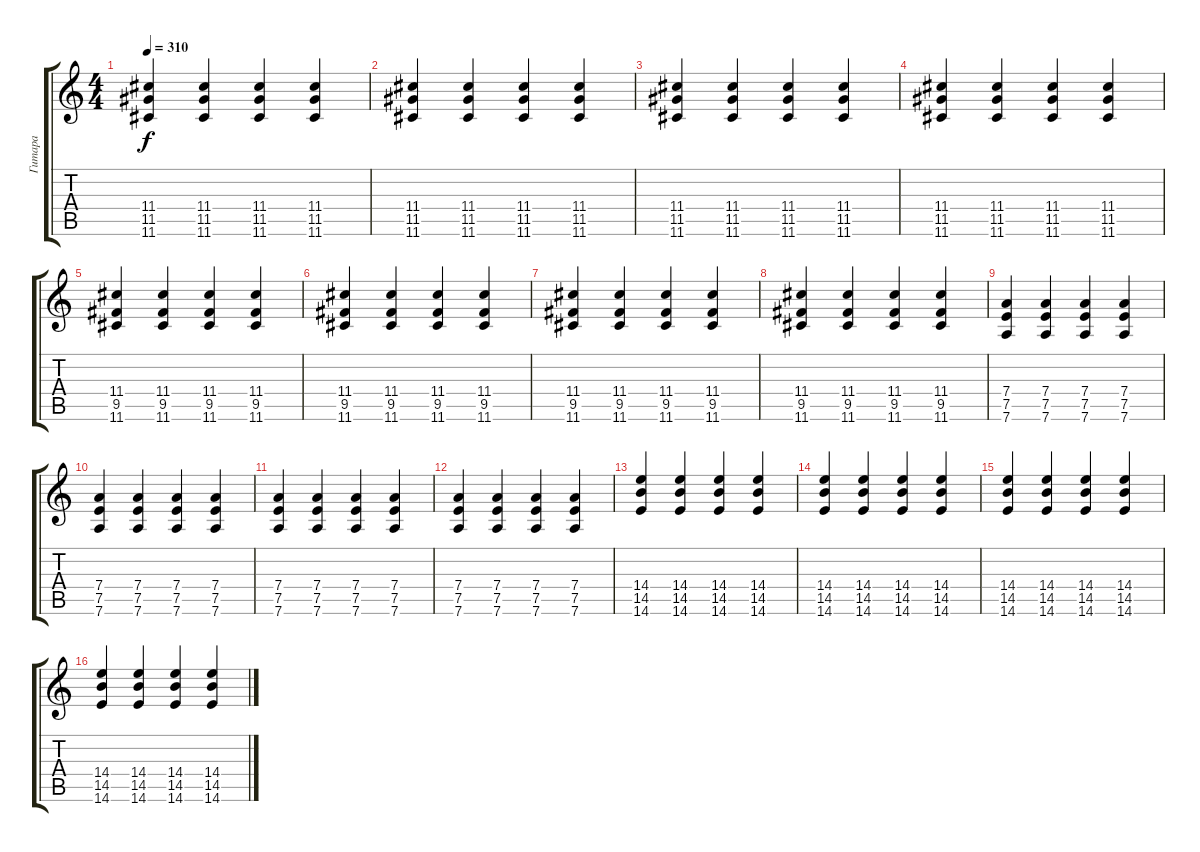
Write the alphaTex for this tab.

\track ("Гитара" "Гитара") {instrument overdrivenguitar}
\staff {score tabs}
\tuning (E4 B3 G3 D3 A2 D2) {hide}
\ts (4 4)
\tempo 310
\clef g2
\ks c
(11.4 11.5 11.6).4{dy f} (11.4 11.5 11.6).4 (11.4 11.5 11.6).4 (11.4 11.5 11.6).4 |
(11.4 11.5 11.6).4 (11.4 11.5 11.6).4 (11.4 11.5 11.6).4 (11.4 11.5 11.6).4 |
(11.4 11.5 11.6).4 (11.4 11.5 11.6).4 (11.4 11.5 11.6).4 (11.4 11.5 11.6).4 |
(11.4 11.5 11.6).4 (11.4 11.5 11.6).4 (11.4 11.5 11.6).4 (11.4 11.5 11.6).4 |
(11.4 9.5 11.6).4 (11.4 9.5 11.6).4 (11.4 9.5 11.6).4 (11.4 9.5 11.6).4 |
(11.4 9.5 11.6).4 (11.4 9.5 11.6).4 (11.4 9.5 11.6).4 (11.4 9.5 11.6).4 |
(11.4 9.5 11.6).4 (11.4 9.5 11.6).4 (11.4 9.5 11.6).4 (11.4 9.5 11.6).4 |
(11.4 9.5 11.6).4 (11.4 9.5 11.6).4 (11.4 9.5 11.6).4 (11.4 9.5 11.6).4 |
(7.4 7.5 7.6).4 (7.4 7.5 7.6).4 (7.4 7.5 7.6).4 (7.4 7.5 7.6).4 |
(7.4 7.5 7.6).4 (7.4 7.5 7.6).4 (7.4 7.5 7.6).4 (7.4 7.5 7.6).4 |
(7.4 7.5 7.6).4 (7.4 7.5 7.6).4 (7.4 7.5 7.6).4 (7.4 7.5 7.6).4 |
(7.4 7.5 7.6).4 (7.4 7.5 7.6).4 (7.4 7.5 7.6).4 (7.4 7.5 7.6).4 |
(14.4 14.5 14.6).4 (14.4 14.5 14.6).4 (14.4 14.5 14.6).4 (14.4 14.5 14.6).4 |
(14.4 14.5 14.6).4 (14.4 14.5 14.6).4 (14.4 14.5 14.6).4 (14.4 14.5 14.6).4 |
(14.4 14.5 14.6).4 (14.4 14.5 14.6).4 (14.4 14.5 14.6).4 (14.4 14.5 14.6).4 |
(14.4 14.5 14.6).4 (14.4 14.5 14.6).4 (14.4 14.5 14.6).4 (14.4 14.5 14.6).4
